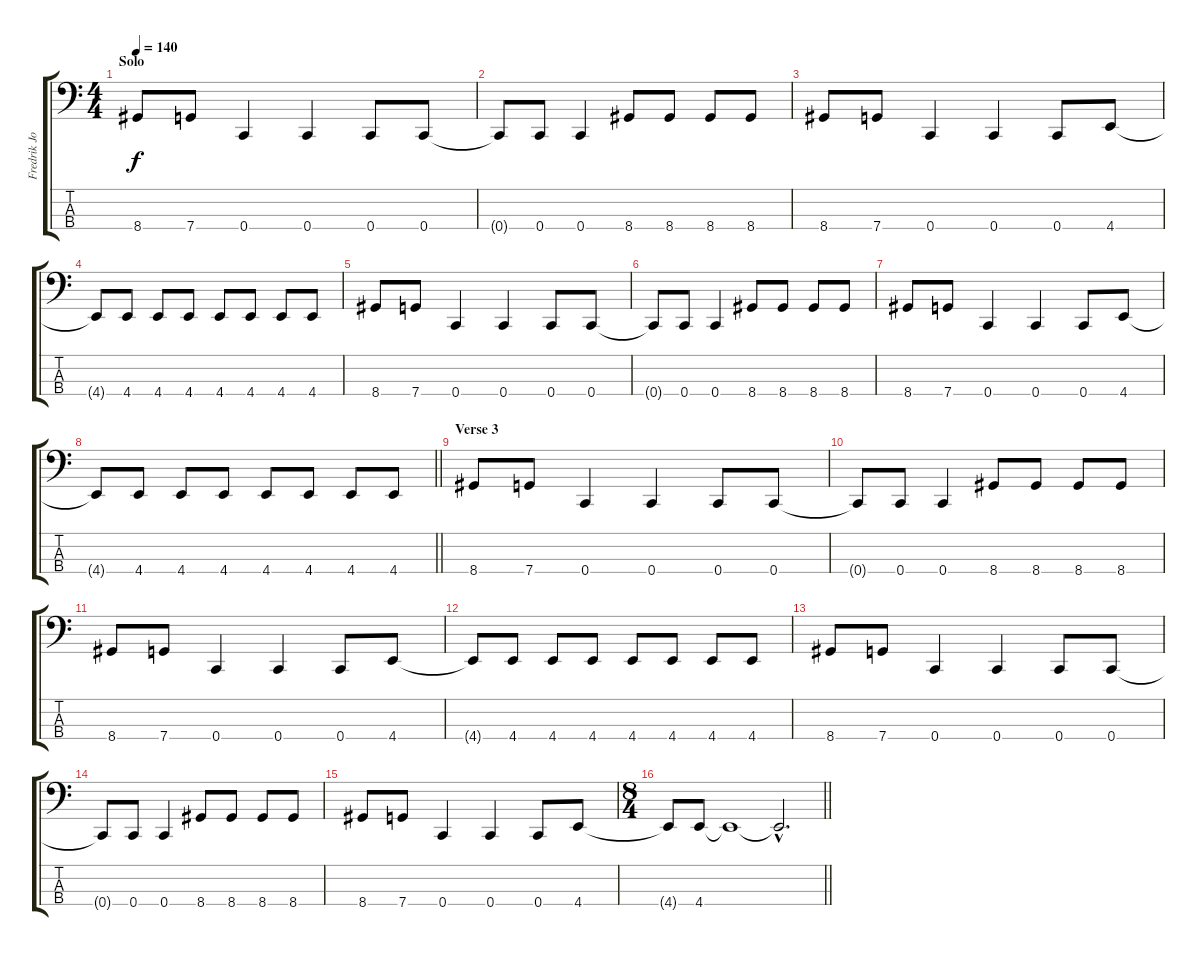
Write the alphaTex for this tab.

\track ("Fredrik Johansson " "Fredrik Jo") {instrument electricbassfinger}
\staff {score tabs}
\tuning (F2 C2 G1 C1) {hide}
\ts (4 4)
\section ("" "Solo")
\tempo 140
\clef f4
\ks c
8.4.8{dy f} 7.4.8 0.4.4 0.4.4 0.4.8 0.4.8 |
0.4{t}.8 0.4.8 0.4.4 8.4.8 8.4.8 8.4.8 8.4.8 |
8.4.8 7.4.8 0.4.4 0.4.4 0.4.8 4.4.8 |
4.4{t}.8 4.4.8 4.4.8 4.4.8 4.4.8 4.4.8 4.4.8 4.4.8 |
8.4.8 7.4.8 0.4.4 0.4.4 0.4.8 0.4.8 |
0.4{t}.8 0.4.8 0.4.4 8.4.8 8.4.8 8.4.8 8.4.8 |
8.4.8 7.4.8 0.4.4 0.4.4 0.4.8 4.4.8 |
\barLineRight lightlight
4.4{t}.8 4.4.8 4.4.8 4.4.8 4.4.8 4.4.8 4.4.8 4.4.8 |
\section ("" "Verse 3")
8.4.8 7.4.8 0.4.4 0.4.4 0.4.8 0.4.8 |
0.4{t}.8 0.4.8 0.4.4 8.4.8 8.4.8 8.4.8 8.4.8 |
8.4.8 7.4.8 0.4.4 0.4.4 0.4.8 4.4.8 |
4.4{t}.8 4.4.8 4.4.8 4.4.8 4.4.8 4.4.8 4.4.8 4.4.8 |
8.4.8 7.4.8 0.4.4 0.4.4 0.4.8 0.4.8 |
0.4{t}.8 0.4.8 0.4.4 8.4.8 8.4.8 8.4.8 8.4.8 |
8.4.8 7.4.8 0.4.4 0.4.4 0.4.8 4.4.8 |
\ts (8 4)
\barLineRight lightlight
4.4{t}.8 4.4.8 4.4{t}.1 4.4{hac t}.2{d}
